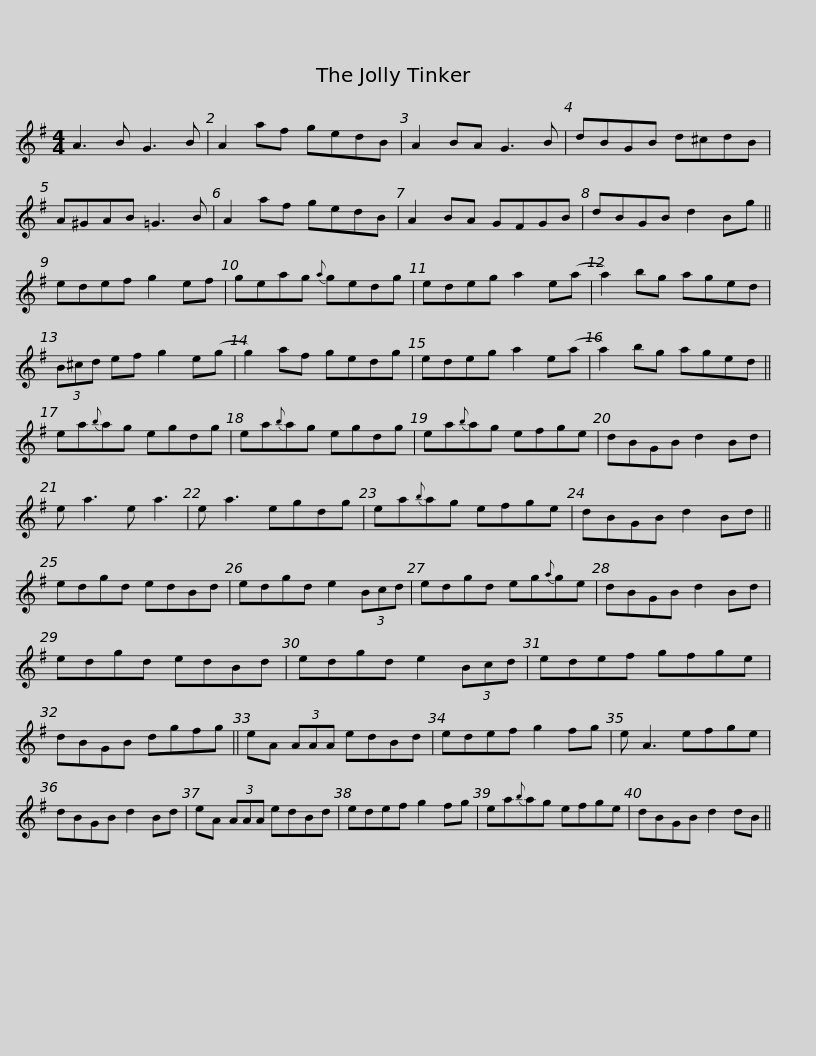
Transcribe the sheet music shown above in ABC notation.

X:1
L:1/8
M:4/4
I:linebreak $
K:G
V:1 treble
V:1
 A3 B G3 B | A2 af gedB | A2 BA G3 B | dBGB d^cdB | A^GAB =G3 B | %5
 A2 af gedB |$ A2 BA GFGB | dBGB d2 Bg || edef g2 ef | geag{a} gedg | %10
 edeg a2 e(a | a2) bg aged |$ (3B^cd ef g2 e(g | g2) af gedg | edeg a2 e(a | %15
 a2) bg aged || ea{b}ag egdg |$ ea{b}ag egdg | ea{b}ag efge | dBGB d2 Bd | %20
 e a3 e a3 | e a3 egdg |$ ea{b}ag efge | dBGB d2 Bd || edgd edBd | %25
 edgd e2 (3Bcd | edgd eg{a}ge |$ dBGB d2 Bd | edgd edBd | edgd e2 (3Bcd | %30
 edef gfge | dBGB dgfg ||$ eA (3AAA edBd | edef g2 fg | e A3 efge | %35
 dBGB d2 Bd | eA (3AAA edBd | edef g2 fg |$ ea{b}ag efge | dBGB d2 dB || %40
